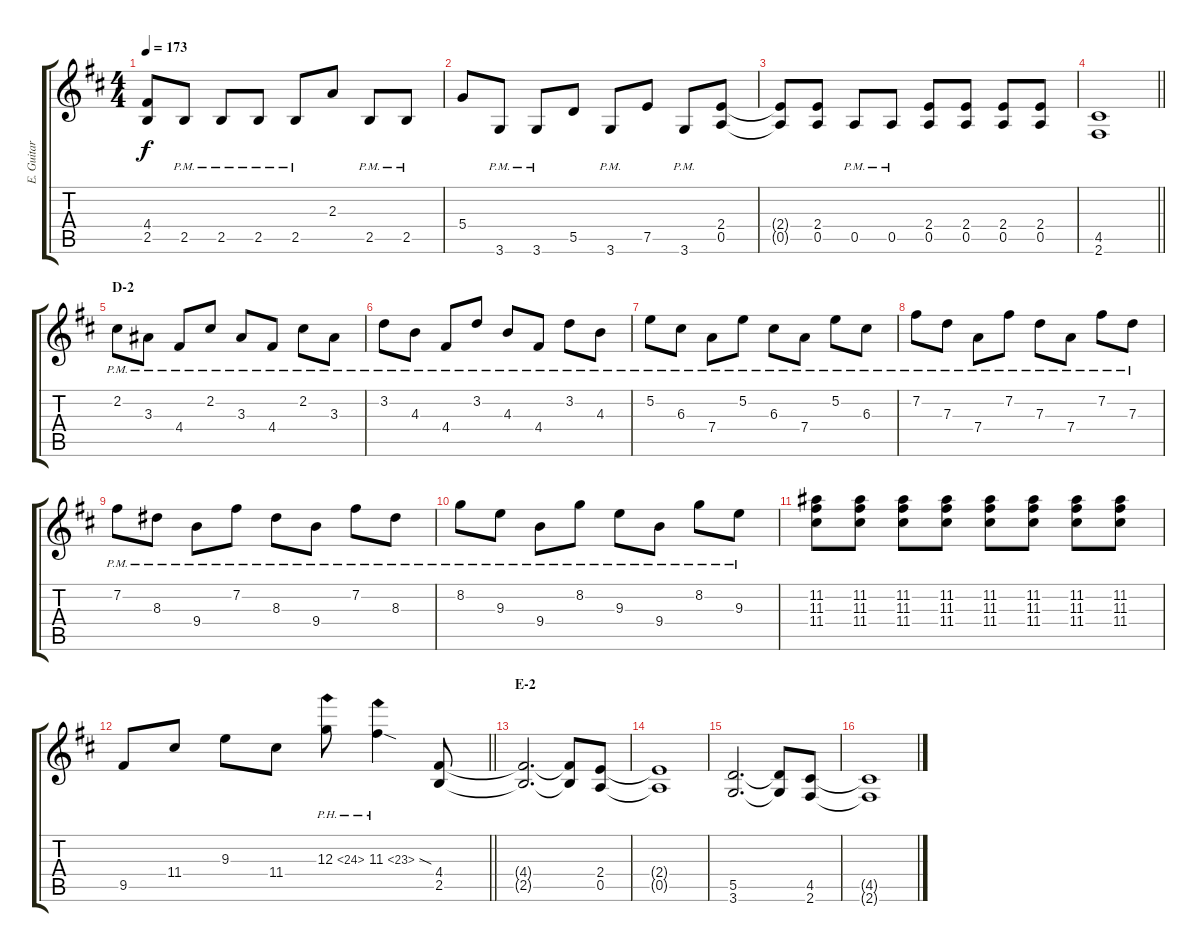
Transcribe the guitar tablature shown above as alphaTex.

\track ("E. Guitar I" "E. Guitar ") {instrument overdrivenguitar}
\staff {score tabs}
\tuning (E4 B3 G3 D3 A2 E2) {hide}
\ts (4 4)
\tempo 173
\clef g2
\ks d
(4.4 2.5).8{dy f} 2.5{pm}.8 2.5{pm}.8 2.5{pm}.8 2.5{pm}.8 2.3.8 2.5{pm}.8 2.5{pm}.8 |
5.4.8 3.6{pm}.8 3.6{pm}.8 5.5.8 3.6{pm}.8 7.5.8 3.6{pm}.8 (2.4 0.5).8 |
(2.4{t} 0.5{t}).8 (2.4 0.5).8 0.5{pm}.8 0.5{pm}.8 (2.4 0.5).8 (2.4 0.5).8 (2.4 0.5).8 (2.4 0.5).8 |
\barLineRight lightlight
(4.5 2.6).1 |
\section ("" "D-2")
2.2{pm}.8 3.3{pm}.8 4.4{pm}.8 2.2{pm}.8 3.3{pm}.8 4.4{pm}.8 2.2{pm}.8 3.3{pm}.8 |
3.2{pm}.8 4.3{pm}.8 4.4{pm}.8 3.2{pm}.8 4.3{pm}.8 4.4{pm}.8 3.2{pm}.8 4.3{pm}.8 |
5.2{pm}.8 6.3{pm}.8 7.4{pm}.8 5.2{pm}.8 6.3{pm}.8 7.4{pm}.8 5.2{pm}.8 6.3{pm}.8 |
7.2{pm}.8 7.3{pm}.8 7.4{pm}.8 7.2{pm}.8 7.3{pm}.8 7.4{pm}.8 7.2{pm}.8 7.3{pm}.8 |
7.2{pm}.8 8.3{pm}.8 9.4{pm}.8 7.2{pm}.8 8.3{pm}.8 9.4{pm}.8 7.2{pm}.8 8.3{pm}.8 |
8.2{pm}.8 9.3{pm}.8 9.4{pm}.8 8.2{pm}.8 9.3{pm}.8 9.4{pm}.8 8.2{pm}.8 9.3{pm}.8 |
(11.2 11.3 11.4).8 (11.2 11.3 11.4).8 (11.2 11.3 11.4).8 (11.2 11.3 11.4).8 (11.2 11.3 11.4).8 (11.2 11.3 11.4).8 (11.2 11.3 11.4).8 (11.2 11.3 11.4).8 |
\barLineRight lightlight
9.5.8 11.4.8 9.3.8 11.4.8 12.3{ph 12}.8 11.3{ph 12 sod}.4 (4.4 2.5).8 |
\section ("" "E-2")
(4.4{t} 2.5{t}).2{d} (4.4{t} 2.5{t}).8 (2.4 0.5).8 |
(2.4{t} 0.5{t}).1 |
(5.5 3.6).2{d} (5.5{t} 3.6{t}).8 (4.5 2.6).8 |
(4.5{t} 2.6{t}).1
